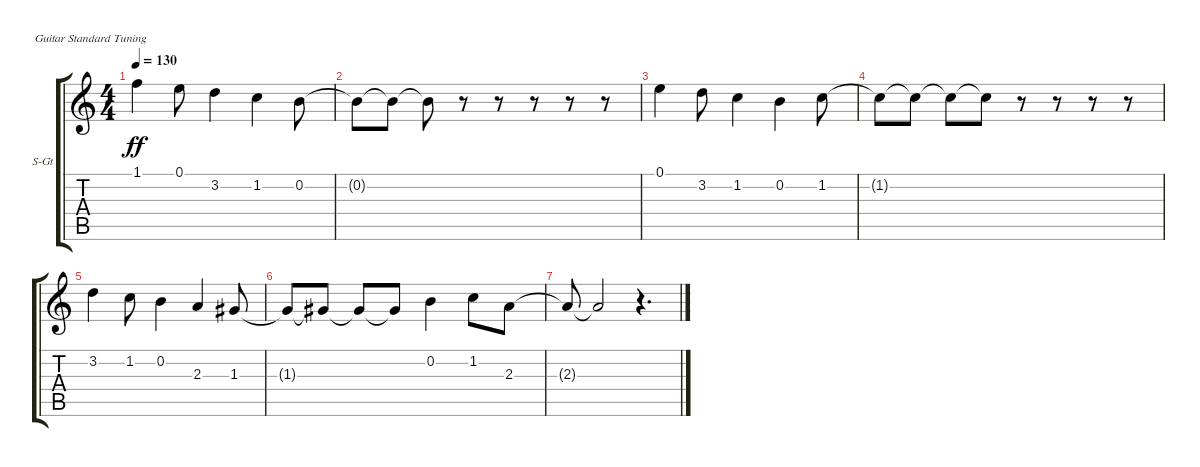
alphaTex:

\defaultSystemsLayout 4
\bracketExtendMode groupsimilarinstruments
\firstSystemTrackNameOrientation horizontal
\otherSystemsTrackNameOrientation horizontal
\track ("Steel Guitar" "S-Gt") {instrument acousticguitarsteel}
\staff {score tabs}
\tuning (E4 B3 G3 D3 A2 E2)
\ts (4 4)
\tempo 130
\clef g2
\ks c
1.1.4{dy ff} 0.1.8 3.2.4 1.2.4 0.2.8 |
0.2{t}.8 0.2{t}.8 0.2{t}.8 r.8 r.8 r.8 r.8 r.8 |
0.1.4 3.2.8 1.2.4 0.2.4 1.2.8 |
1.2{t}.8 1.2{t}.8 1.2{t}.8 1.2{t}.8 r.8 r.8 r.8 r.8 |
3.2.4 1.2.8 0.2.4 2.3.4 1.3.8 |
1.3{t}.8 1.3{t}.8 1.3{t}.8 1.3{t}.8 0.2.4 1.2.8 2.3.8 |
2.3{t}.8 2.3{t}.2 r.4{d}
